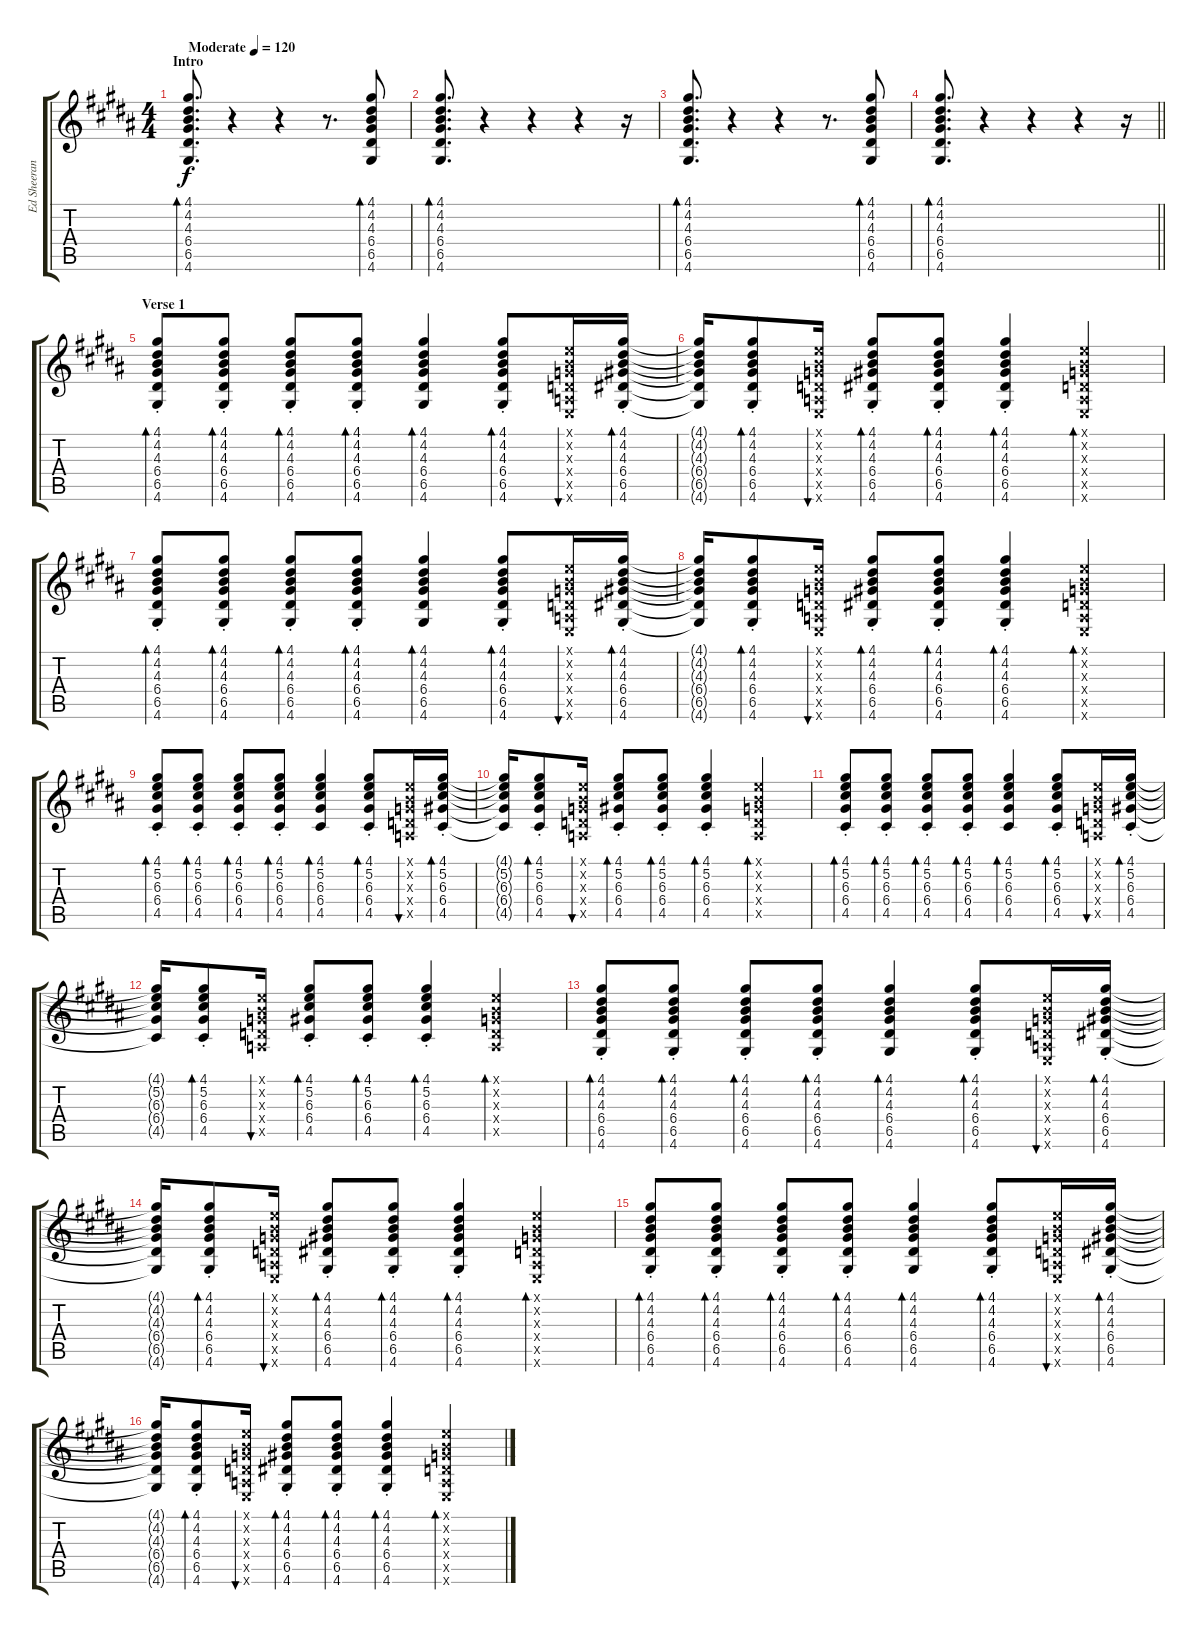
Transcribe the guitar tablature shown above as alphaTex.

\track ("Ed Sheeran Acoustic Guitar" "Ed Sheeran") {instrument acousticguitarsteel}
\staff {score tabs}
\tuning (E4 B3 G3 D3 A2 E2) {hide}
\ts (4 4)
\section ("" "Intro")
\tempo (120 "Moderate")
\clef g2
\ks g#minor
(4.1 4.2 4.3 6.4 6.5 4.6).8{d bd 30 dy f instrument acousticguitarsteel} r.4 r.4 r.8{d} (4.1 4.2 4.3 6.4 6.5 4.6).8{bd 30} |
(4.1 4.2 4.3 6.4 6.5 4.6).8{d bd 30} r.4 r.4 r.4 r.16 |
(4.1 4.2 4.3 6.4 6.5 4.6).8{d bd 30} r.4 r.4 r.8{d} (4.1 4.2 4.3 6.4 6.5 4.6).8{bd 30} |
\barLineRight lightlight
(4.1 4.2 4.3 6.4 6.5 4.6).8{d bd 30} r.4 r.4 r.4 r.16 |
\section ("" "Verse 1")
(4.1{st} 4.2{st} 4.3{st} 6.4{st} 6.5{st} 4.6{st}).8{bd 30} (4.1{st} 4.2{st} 4.3{st} 6.4{st} 6.5{st} 4.6{st}).8{bd 30} (4.1{st} 4.2{st} 4.3{st} 6.4{st} 6.5{st} 4.6{st}).8{bd 30} (4.1{st} 4.2{st} 4.3{st} 6.4{st} 6.5{st} 4.6{st}).8{bd 30} (4.1 4.2 4.3 6.4 6.5 4.6).4{bd 30} (4.1{st} 4.2{st} 4.3{st} 6.4{st} 6.5{st} 4.6{st}).8{bd 30} (0.1{x} 0.2{x} 0.3{x} 0.4{x} 0.5{x} 0.6{x}).16{bu 30} (4.1{st} 4.2{st} 4.3{st} 6.4{st} 6.5{st} 4.6{st}).16{bd 30} |
(4.1{t} 4.2{t} 4.3{t} 6.4{t} 6.5{t} 4.6{t}).16 (4.1{st} 4.2{st} 4.3{st} 6.4{st} 6.5{st} 4.6{st}).8{bd 30} (0.1{x} 0.2{x} 0.3{x} 0.4{x} 0.5{x} 0.6{x}).16{bu 30} (4.1{st} 4.2{st} 4.3{st} 6.4{st} 6.5{st} 4.6{st}).8{bd 30} (4.1{st} 4.2{st} 4.3{st} 6.4{st} 6.5{st} 4.6{st}).8{bd 30} (4.1{st} 4.2{st} 4.3{st} 6.4{st} 6.5{st} 4.6{st}).4{bd 30} (0.1{x} 0.2{x} 0.3{x} 0.4{x} 0.5{x} 0.6{x}).4{bd 30} |
(4.1{st} 4.2{st} 4.3{st} 6.4{st} 6.5{st} 4.6{st}).8{bd 30} (4.1{st} 4.2{st} 4.3{st} 6.4{st} 6.5{st} 4.6{st}).8{bd 30} (4.1{st} 4.2{st} 4.3{st} 6.4{st} 6.5{st} 4.6{st}).8{bd 30} (4.1{st} 4.2{st} 4.3{st} 6.4{st} 6.5{st} 4.6{st}).8{bd 30} (4.1 4.2 4.3 6.4 6.5 4.6).4{bd 30} (4.1{st} 4.2{st} 4.3{st} 6.4{st} 6.5{st} 4.6{st}).8{bd 30} (0.1{x} 0.2{x} 0.3{x} 0.4{x} 0.5{x} 0.6{x}).16{bu 30} (4.1{st} 4.2{st} 4.3{st} 6.4{st} 6.5{st} 4.6{st}).16{bd 30} |
(4.1{t} 4.2{t} 4.3{t} 6.4{t} 6.5{t} 4.6{t}).16 (4.1{st} 4.2{st} 4.3{st} 6.4{st} 6.5{st} 4.6{st}).8{bd 30} (0.1{x} 0.2{x} 0.3{x} 0.4{x} 0.5{x} 0.6{x}).16{bu 30} (4.1{st} 4.2{st} 4.3{st} 6.4{st} 6.5{st} 4.6{st}).8{bd 30} (4.1{st} 4.2{st} 4.3{st} 6.4{st} 6.5{st} 4.6{st}).8{bd 30} (4.1{st} 4.2{st} 4.3{st} 6.4{st} 6.5{st} 4.6{st}).4{bd 30} (0.1{x} 0.2{x} 0.3{x} 0.4{x} 0.5{x} 0.6{x}).4{bd 30} |
(4.1{st} 5.2{st} 6.3{st} 6.4{st} 4.5{st}).8{bd 30} (4.1{st} 5.2{st} 6.3{st} 6.4{st} 4.5{st}).8{bd 30} (4.1{st} 5.2{st} 6.3{st} 6.4{st} 4.5{st}).8{bd 30} (4.1{st} 5.2{st} 6.3{st} 6.4{st} 4.5{st}).8{bd 30} (4.1 5.2 6.3 6.4 4.5).4{bd 30} (4.1{st} 5.2{st} 6.3{st} 6.4{st} 4.5{st}).8{bd 30} (0.1{x} 0.2{x} 0.3{x} 0.4{x} 0.5{x}).16{bu 30} (4.1{st} 5.2{st} 6.3{st} 6.4{st} 4.5{st}).16{bd 30} |
(4.1{t} 5.2{t} 6.3{t} 6.4{t} 4.5{t}).16 (4.1{st} 5.2{st} 6.3{st} 6.4{st} 4.5{st}).8{bd 30} (0.1{x} 0.2{x} 0.3{x} 0.4{x} 0.5{x}).16{bu 30} (4.1{st} 5.2{st} 6.3{st} 6.4{st} 4.5{st}).8{bd 30} (4.1{st} 5.2{st} 6.3{st} 6.4{st} 4.5{st}).8{bd 30} (4.1{st} 5.2{st} 6.3{st} 6.4{st} 4.5{st}).4{bd 30} (0.1{x} 0.2{x} 0.3{x} 0.4{x} 0.5{x}).4{bd 30} |
(4.1{st} 5.2{st} 6.3{st} 6.4{st} 4.5{st}).8{bd 30} (4.1{st} 5.2{st} 6.3{st} 6.4{st} 4.5{st}).8{bd 30} (4.1{st} 5.2{st} 6.3{st} 6.4{st} 4.5{st}).8{bd 30} (4.1{st} 5.2{st} 6.3{st} 6.4{st} 4.5{st}).8{bd 30} (4.1 5.2 6.3 6.4 4.5).4{bd 30} (4.1{st} 5.2{st} 6.3{st} 6.4{st} 4.5{st}).8{bd 30} (0.1{x} 0.2{x} 0.3{x} 0.4{x} 0.5{x}).16{bu 30} (4.1{st} 5.2{st} 6.3{st} 6.4{st} 4.5{st}).16{bd 30} |
(4.1{t} 5.2{t} 6.3{t} 6.4{t} 4.5{t}).16 (4.1{st} 5.2{st} 6.3{st} 6.4{st} 4.5{st}).8{bd 30} (0.1{x} 0.2{x} 0.3{x} 0.4{x} 0.5{x}).16{bu 30} (4.1{st} 5.2{st} 6.3{st} 6.4{st} 4.5{st}).8{bd 30} (4.1{st} 5.2{st} 6.3{st} 6.4{st} 4.5{st}).8{bd 30} (4.1{st} 5.2{st} 6.3{st} 6.4{st} 4.5{st}).4{bd 30} (0.1{x} 0.2{x} 0.3{x} 0.4{x} 0.5{x}).4{bd 30} |
(4.1{st} 4.2{st} 4.3{st} 6.4{st} 6.5{st} 4.6{st}).8{bd 30} (4.1{st} 4.2{st} 4.3{st} 6.4{st} 6.5{st} 4.6{st}).8{bd 30} (4.1{st} 4.2{st} 4.3{st} 6.4{st} 6.5{st} 4.6{st}).8{bd 30} (4.1{st} 4.2{st} 4.3{st} 6.4{st} 6.5{st} 4.6{st}).8{bd 30} (4.1 4.2 4.3 6.4 6.5 4.6).4{bd 30} (4.1{st} 4.2{st} 4.3{st} 6.4{st} 6.5{st} 4.6{st}).8{bd 30} (0.1{x} 0.2{x} 0.3{x} 0.4{x} 0.5{x} 0.6{x}).16{bu 30} (4.1{st} 4.2{st} 4.3{st} 6.4{st} 6.5{st} 4.6{st}).16{bd 30} |
(4.1{t} 4.2{t} 4.3{t} 6.4{t} 6.5{t} 4.6{t}).16 (4.1{st} 4.2{st} 4.3{st} 6.4{st} 6.5{st} 4.6{st}).8{bd 30} (0.1{x} 0.2{x} 0.3{x} 0.4{x} 0.5{x} 0.6{x}).16{bu 30} (4.1{st} 4.2{st} 4.3{st} 6.4{st} 6.5{st} 4.6{st}).8{bd 30} (4.1{st} 4.2{st} 4.3{st} 6.4{st} 6.5{st} 4.6{st}).8{bd 30} (4.1{st} 4.2{st} 4.3{st} 6.4{st} 6.5{st} 4.6{st}).4{bd 30} (0.1{x} 0.2{x} 0.3{x} 0.4{x} 0.5{x} 0.6{x}).4{bd 30} |
(4.1{st} 4.2{st} 4.3{st} 6.4{st} 6.5{st} 4.6{st}).8{bd 30} (4.1{st} 4.2{st} 4.3{st} 6.4{st} 6.5{st} 4.6{st}).8{bd 30} (4.1{st} 4.2{st} 4.3{st} 6.4{st} 6.5{st} 4.6{st}).8{bd 30} (4.1{st} 4.2{st} 4.3{st} 6.4{st} 6.5{st} 4.6{st}).8{bd 30} (4.1 4.2 4.3 6.4 6.5 4.6).4{bd 30} (4.1{st} 4.2{st} 4.3{st} 6.4{st} 6.5{st} 4.6{st}).8{bd 30} (0.1{x} 0.2{x} 0.3{x} 0.4{x} 0.5{x} 0.6{x}).16{bu 30} (4.1{st} 4.2{st} 4.3{st} 6.4{st} 6.5{st} 4.6{st}).16{bd 30} |
(4.1{t} 4.2{t} 4.3{t} 6.4{t} 6.5{t} 4.6{t}).16 (4.1{st} 4.2{st} 4.3{st} 6.4{st} 6.5{st} 4.6{st}).8{bd 30} (0.1{x} 0.2{x} 0.3{x} 0.4{x} 0.5{x} 0.6{x}).16{bu 30} (4.1{st} 4.2{st} 4.3{st} 6.4{st} 6.5{st} 4.6{st}).8{bd 30} (4.1{st} 4.2{st} 4.3{st} 6.4{st} 6.5{st} 4.6{st}).8{bd 30} (4.1{st} 4.2{st} 4.3{st} 6.4{st} 6.5{st} 4.6{st}).4{bd 30} (0.1{x} 0.2{x} 0.3{x} 0.4{x} 0.5{x} 0.6{x}).4{bd 30}
